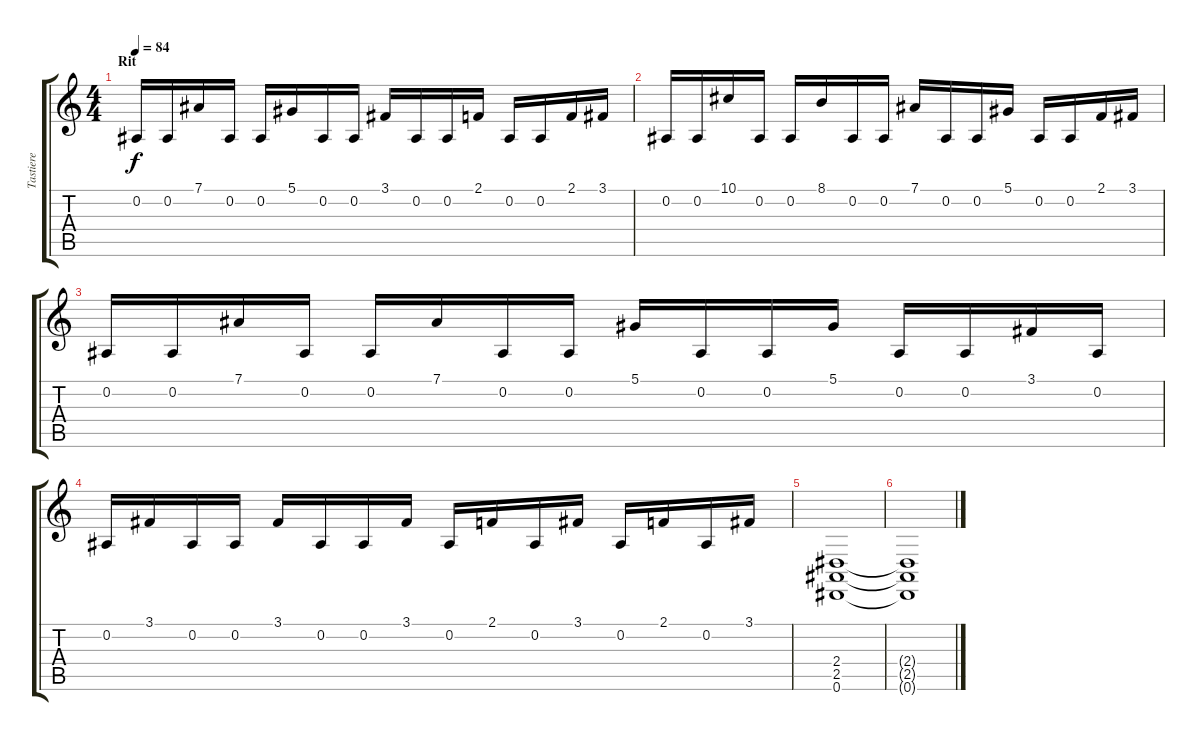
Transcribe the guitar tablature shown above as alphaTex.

\track ("Tastiere" "Tastiere") {instrument fx4atmosphere}
\staff {score tabs}
\tuning (Eb4 Bb3 Gb3 Db3 Ab2 Eb2) {hide}
\ts (4 4)
\section ("" "Rit")
\tempo 84
\clef g2
\ks c
0.2.16{dy f volume 16} 0.2.16 7.1.16 0.2.16 0.2.16 5.1.16 0.2.16 0.2.16 3.1.16 0.2.16 0.2.16 2.1.16 0.2.16 0.2.16 2.1.16 3.1.16 |
0.2.16 0.2.16 10.1.16 0.2.16 0.2.16 8.1.16 0.2.16 0.2.16 7.1.16 0.2.16 0.2.16 5.1.16 0.2.16 0.2.16 2.1.16 3.1.16 |
0.2.16 0.2.16 7.1.16 0.2.16 0.2.16 7.1.16 0.2.16 0.2.16 5.1.16 0.2.16 0.2.16 5.1.16 0.2.16 0.2.16 3.1.16 0.2.16 |
0.2.16 3.1.16 0.2.16 0.2.16 3.1.16 0.2.16 0.2.16 3.1.16 0.2.16 2.1.16 0.2.16 3.1.16 0.2.16 2.1.16 0.2.16 3.1.16 |
(2.4 2.5 0.6).1 |
(2.4{t} 2.5{t} 0.6{t}).1
